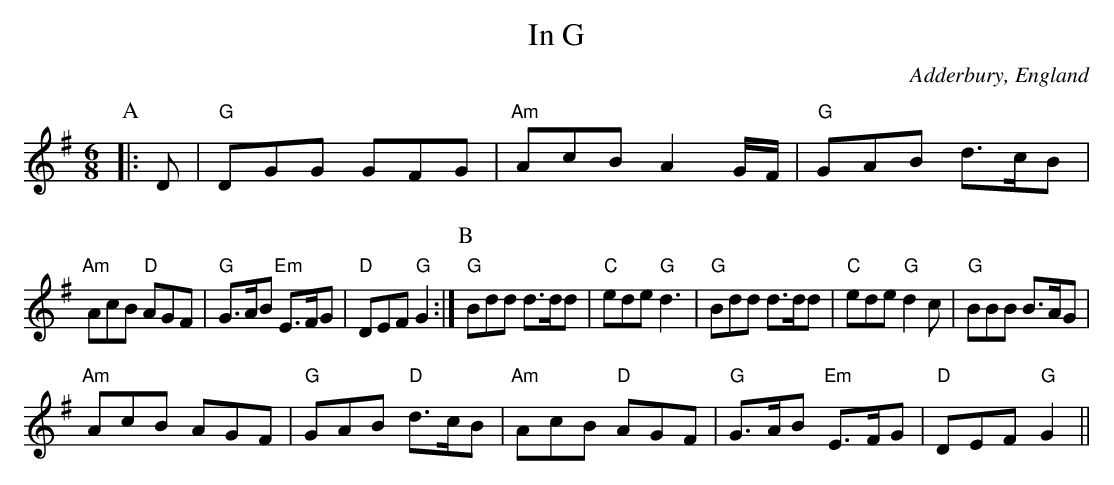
X:1
T: In G
M:6/8
O:Adderbury, England
K:G
P:A
|:\
D|"G"DGG GFG|"Am"AcB A2G/2F/2|"G"GAB  d>cB|
"Am"AcB "D"AGF|"G"G>AB "Em"E>FG|"D"DEF  "G"G2:|\
P:B
"G"Bdd d>dd|"C"ede "G"d3|"G"Bdd d>dd|"C"ede  "G"d2c|"G"BBB B>AG|
"Am"AcB AGF|"G" GAB "D"d>cB|"Am"AcB "D"AGF|"G"G>AB "Em"E>FG|"D"DEF "G"G2||
